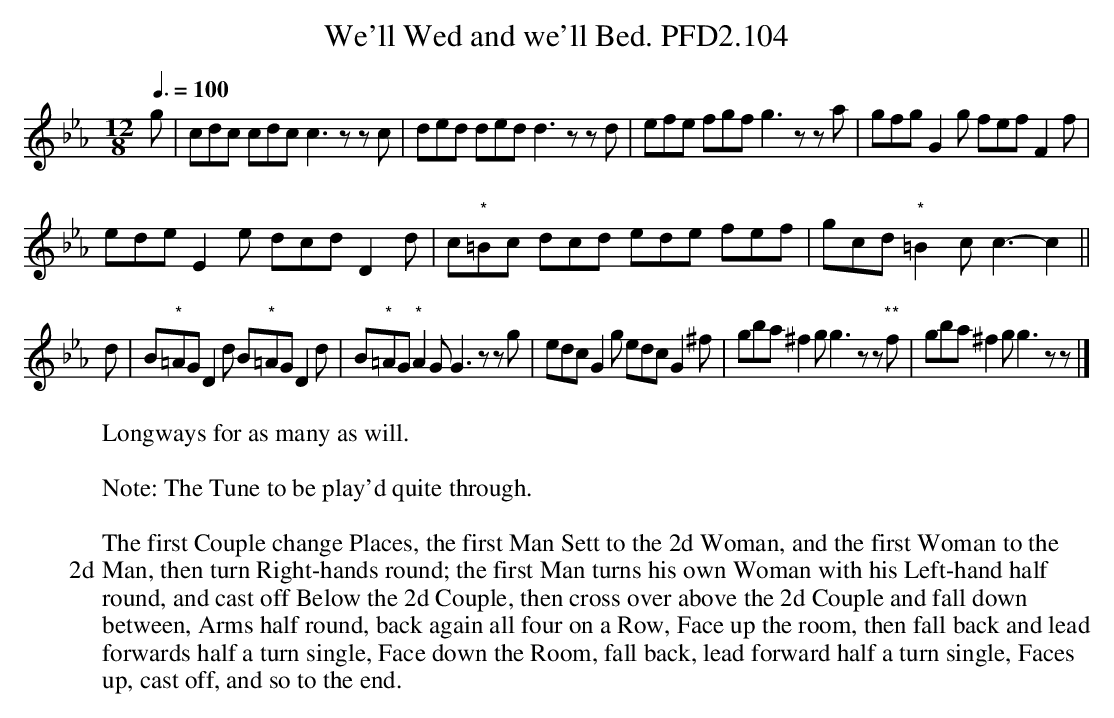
X:1
T:We'll Wed and we'll Bed. PFD2.104
W:Longways for as many as will.
L:1/8
M:12/8
Q:3/8=100
K:Cm
g|cdc cdc c3 zzc|ded ded d3 zzd|efe fgf g3 zza|gfg G2g fef F2f|
ede E2e dcd D2d|c"*"=Bc dcd ede fef|gcd "*"=B2 c c3-c2||
d|B"*"=AG D2d B"*"=AG D2d|B"*"=AG "*"A2GG3 zzg|edc G2g edc G2^f |gba ^f2g g3 zz"**"f|gba ^f2g g3 zz |]
W:
W:Note: The Tune to be play'd quite through.
W:
W:The first Couple change Places, the first Man Sett to the 2d Woman, and the first Woman to the
W:2d Man, then turn Right-hands round; the first Man turns his own Woman with his Left-hand half
W:round, and cast off Below the 2d Couple, then cross over above the 2d Couple and fall down
W: between, Arms half round, back again all four on a Row, Face up the room, then fall back and lead
W:forwards half a turn single, Face down the Room, fall back, lead forward half a turn single, Faces
W:up, cast off, and so to the end.
